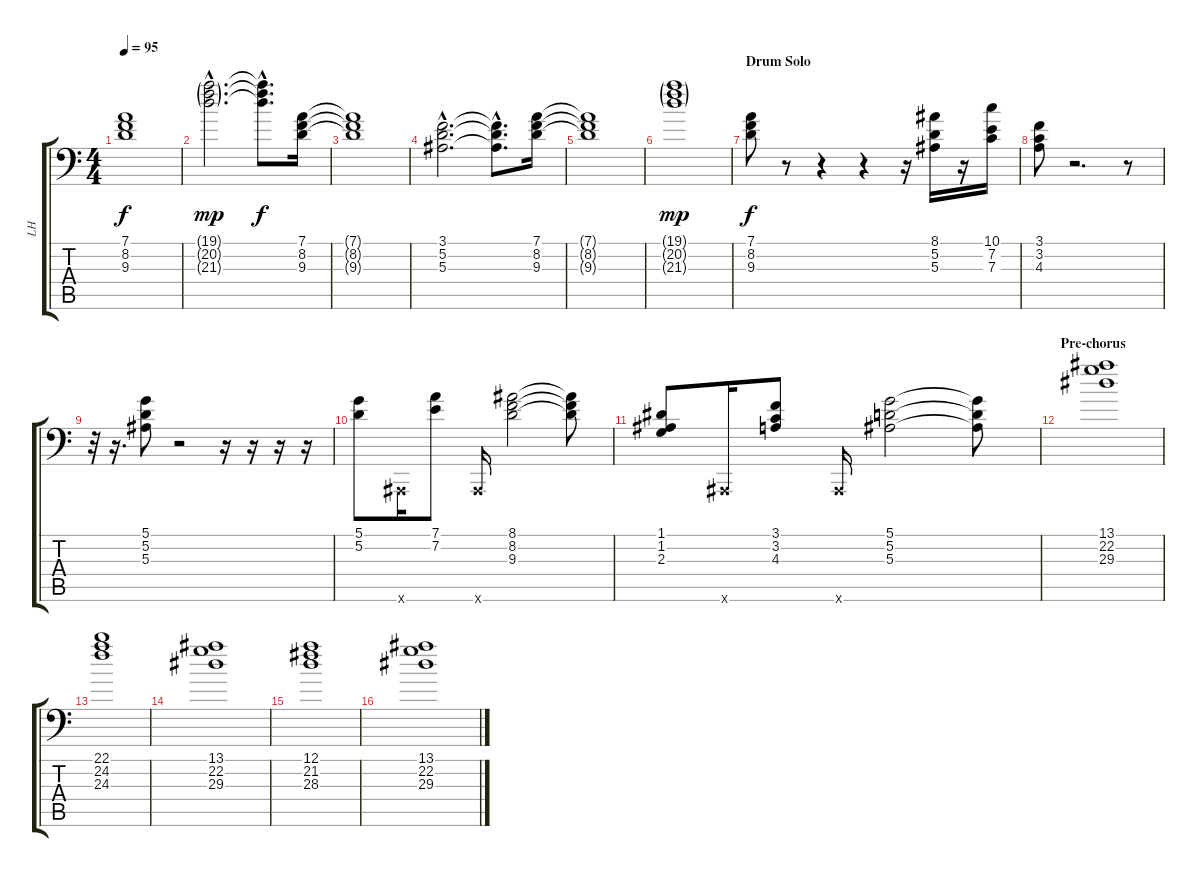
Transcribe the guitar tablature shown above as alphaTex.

\track ("LH" "LH") {instrument stringensemble1}
\staff {score tabs}
\tuning (D4 A3 F3 C3 G2 Bb1) {hide}
\ts (4 4)
\tempo 95
\clef f4
\ks c
(7.1{t} 8.2{t} 9.3{t}).1{dy f} |
(19.1{g hac} 20.2{g hac} 21.3{g hac}).2{d dy mp} (19.1{hac t} 20.2{hac t} 21.3{hac t}).8{d dy f} (7.1 8.2 9.3).16 |
(7.1{t} 8.2{t} 9.3{t}).1 |
(3.1{hac} 5.2{hac} 5.3{hac}).2{d} (3.1{hac t} 5.2{hac t} 5.3{hac t}).8{d} (7.1 8.2 9.3).16 |
(7.1{t} 8.2{t} 9.3{t}).1 |
(19.1{g} 20.2{g} 21.3{g}).1{dy mp} |
\section ("" "Drum Solo")
(7.1 8.2 9.3).8{dy f volume 8 instrument orchestrahit} r.8 r.4 r.4 r.16 (8.1 5.2 5.3).16 r.16 (10.1 7.2 7.3).16 |
(3.1 3.2 4.3).8 r.2{d} r.8 |
r.32 r.16{d} (5.1 5.2 5.3).8 r.2 r.16 r.16 r.16 r.16 |
(5.1 5.2).8{volume 10 instrument stringensemble1} 0.6{x}.16 (7.1 7.2).8 0.6{x}.16 (8.1 8.2 9.3).2 (8.1{t} 8.2{t} 9.3{t}).8 |
(1.1 1.2 2.3).8 0.6{x}.16 (3.1 3.2 4.3).8 0.6{x}.16 (5.1 5.2 5.3).2 (5.1{t} 5.2{t} 5.3{t}).8 |
\section ("" "Pre-chorus")
(13.1 22.2 29.3).1{volume 7 instrument stringensemble1} |
(22.1 24.2 24.3).1 |
(13.1 22.2 29.3).1 |
(12.1 21.2 28.3).1 |
(13.1 22.2 29.3).1{instrument stringensemble1}
